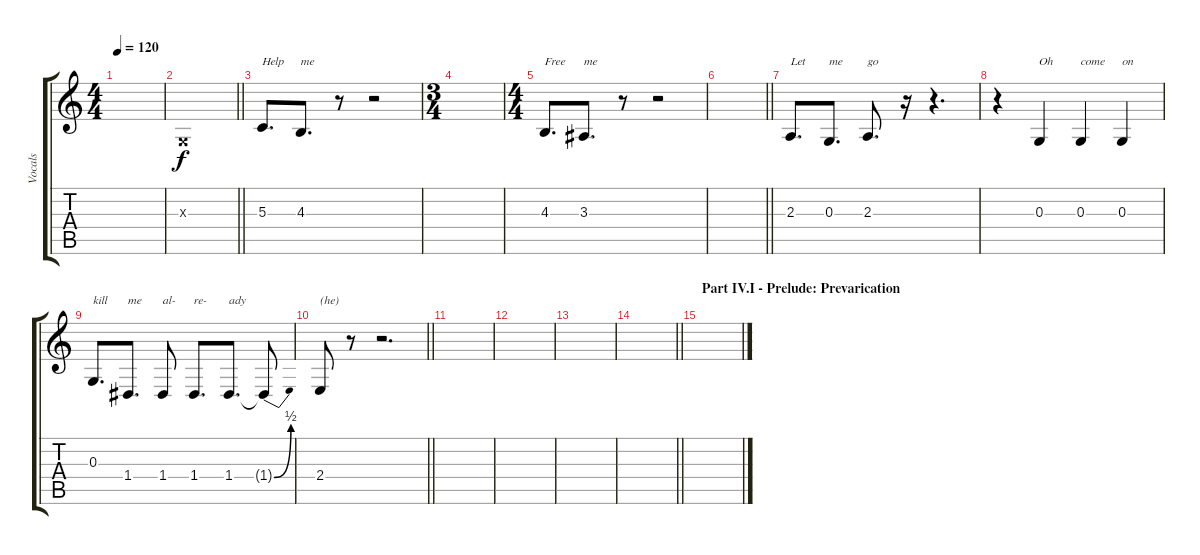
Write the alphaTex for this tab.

\track ("Vocals" "Vocals") {instrument oboe}
\staff {score tabs}
\tuning (E4 B3 G3 D3 A2 D2) {hide}
\ts (4 4)
\tempo 120
\clef g2
\ks c
|
\barLineRight lightlight
0.3{x}.1{volume 15} |
5.3.8{d txt "Help"} 4.3.8{d txt "me"} r.8 r.2 |
\ts (3 4)
|
\ts (4 4)
4.3.8{d txt "Free"} 3.3.8{d txt "me"} r.8 r.2 |
\barLineRight lightlight
|
2.3.8{d txt "Let"} 0.3.8{d txt "me"} 2.3.8{d txt "go"} r.16 r.4{d} |
r.4 0.3.4{txt "Oh"} 0.3.4{txt "come"} 0.3.4{txt "on"} |
0.3.8{d txt "kill"} 1.4.8{d txt "me"} 1.4.8{txt "al-"} 1.4.8{d txt "re-"} 1.4.8{d txt "ady"} 1.4{be (bend 0 0 60 2) t}.8 |
\barLineRight lightlight
2.4.8{txt "(he)"} r.8 r.2{d} |
\section ("" "")
|
|
|
\barLineRight lightlight
|
\section ("" "Part IV.I - Prelude: Prevarication")
